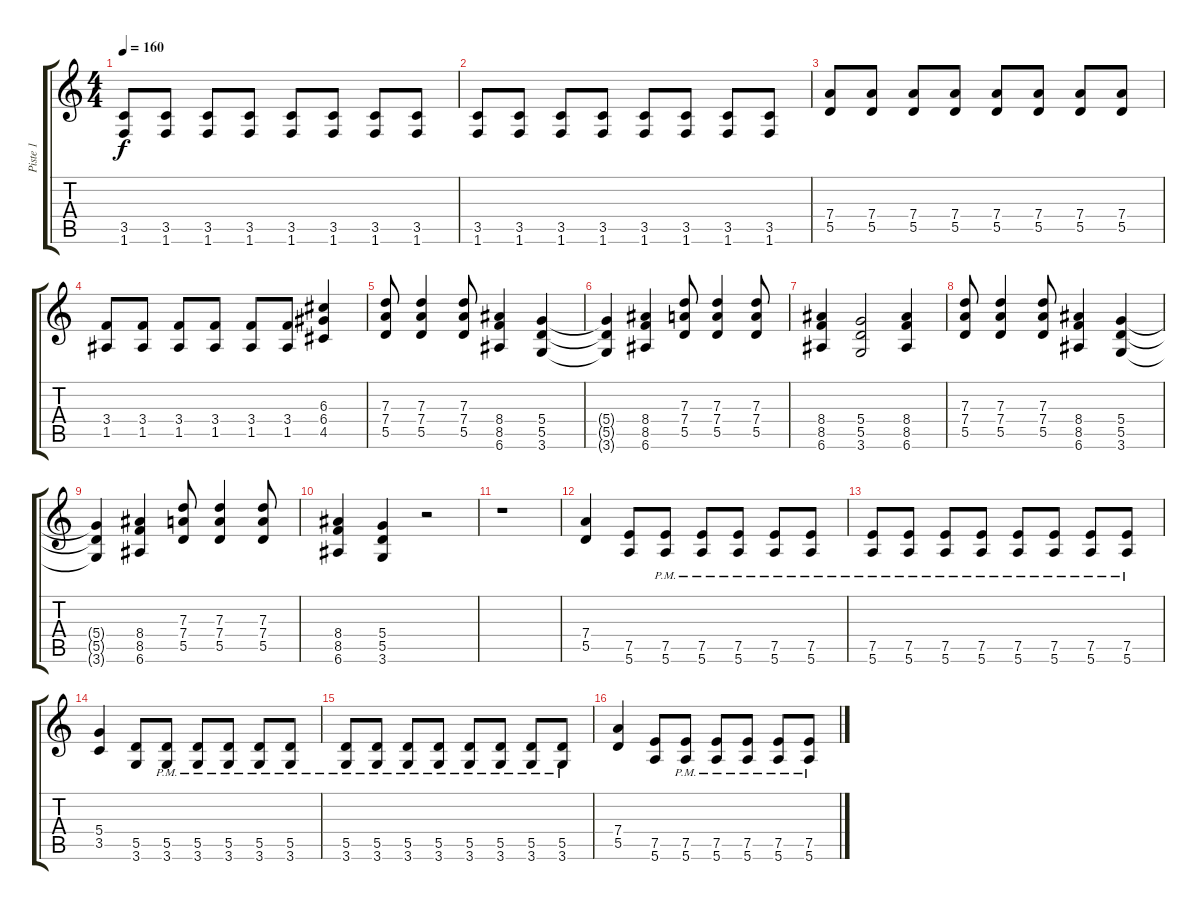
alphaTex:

\track ("Piste 1" "Piste 1") {instrument distortionguitar}
\staff {score tabs}
\tuning (E4 B3 G3 D3 A2 E2) {hide}
\ts (4 4)
\tempo 160
\clef g2
\ks c
(3.5 1.6).8{dy f} (3.5 1.6).8 (3.5 1.6).8 (3.5 1.6).8 (3.5 1.6).8 (3.5 1.6).8 (3.5 1.6).8 (3.5 1.6).8 |
(3.5 1.6).8 (3.5 1.6).8 (3.5 1.6).8 (3.5 1.6).8 (3.5 1.6).8 (3.5 1.6).8 (3.5 1.6).8 (3.5 1.6).8 |
(7.4 5.5).8 (7.4 5.5).8 (7.4 5.5).8 (7.4 5.5).8 (7.4 5.5).8 (7.4 5.5).8 (7.4 5.5).8 (7.4 5.5).8 |
(3.4 1.5).8 (3.4 1.5).8 (3.4 1.5).8 (3.4 1.5).8 (3.4 1.5).8 (3.4 1.5).8 (6.3 6.4 4.5).4 |
(7.3 7.4 5.5).8 (7.3 7.4 5.5).4 (7.3 7.4 5.5).8 (8.4 8.5 6.6).4 (5.4 5.5 3.6).4 |
(5.4{t} 5.5{t} 3.6{t}).4 (8.4 8.5 6.6).4 (7.3 7.4 5.5).8 (7.3 7.4 5.5).4 (7.3 7.4 5.5).8 |
(8.4 8.5 6.6).4 (5.4 5.5 3.6).2 (8.4 8.5 6.6).4 |
(7.3 7.4 5.5).8 (7.3 7.4 5.5).4 (7.3 7.4 5.5).8 (8.4 8.5 6.6).4 (5.4 5.5 3.6).4 |
(5.4{t} 5.5{t} 3.6{t}).4 (8.4 8.5 6.6).4 (7.3 7.4 5.5).8 (7.3 7.4 5.5).4 (7.3 7.4 5.5).8 |
(8.4 8.5 6.6).4 (5.4 5.5 3.6).4 r.2 |
r.1 |
(7.4 5.5).4 (7.5 5.6).8 (7.5{pm} 5.6{pm}).8 (7.5{pm} 5.6{pm}).8 (7.5{pm} 5.6{pm}).8 (7.5{pm} 5.6{pm}).8 (7.5{pm} 5.6{pm}).8 |
(7.5{pm} 5.6{pm}).8 (7.5{pm} 5.6{pm}).8 (7.5{pm} 5.6{pm}).8 (7.5{pm} 5.6{pm}).8 (7.5{pm} 5.6{pm}).8 (7.5{pm} 5.6{pm}).8 (7.5{pm} 5.6{pm}).8 (7.5{pm} 5.6{pm}).8 |
(5.4 3.5).4 (5.5 3.6).8 (5.5{pm} 3.6{pm}).8 (5.5{pm} 3.6{pm}).8 (5.5{pm} 3.6{pm}).8 (5.5{pm} 3.6{pm}).8 (5.5{pm} 3.6{pm}).8 |
(5.5{pm} 3.6{pm}).8 (5.5{pm} 3.6{pm}).8 (5.5{pm} 3.6{pm}).8 (5.5{pm} 3.6{pm}).8 (5.5{pm} 3.6{pm}).8 (5.5{pm} 3.6{pm}).8 (5.5{pm} 3.6{pm}).8 (5.5{pm} 3.6{pm}).8 |
(7.4 5.5).4 (7.5 5.6).8 (7.5{pm} 5.6{pm}).8 (7.5{pm} 5.6{pm}).8 (7.5{pm} 5.6{pm}).8 (7.5{pm} 5.6{pm}).8 (7.5{pm} 5.6{pm}).8
